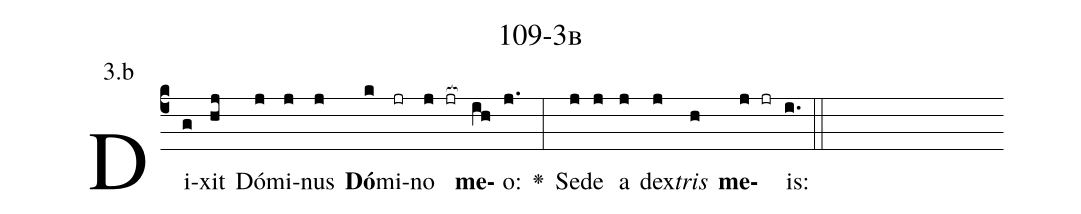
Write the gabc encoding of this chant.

name: 109-3b;
annotation: 3.b;
%%
(c4)Di(g)xit(hj) Dó(j)mi(j)nus(j) <b>Dó</b>(k)mi(jr)no(j jr[ocb:1{]) <b>me</b>(ih[ocb:0}])o:(j.) <v>\greheightstar</v>(:) Se(j)de(j) a(j) dex(j)<i>tris</i>(h) <b>me</b>(j jr)is:(i.) (::)


%E(j) u(j) o(j) u(h) a(j) e.(i.) (::)
